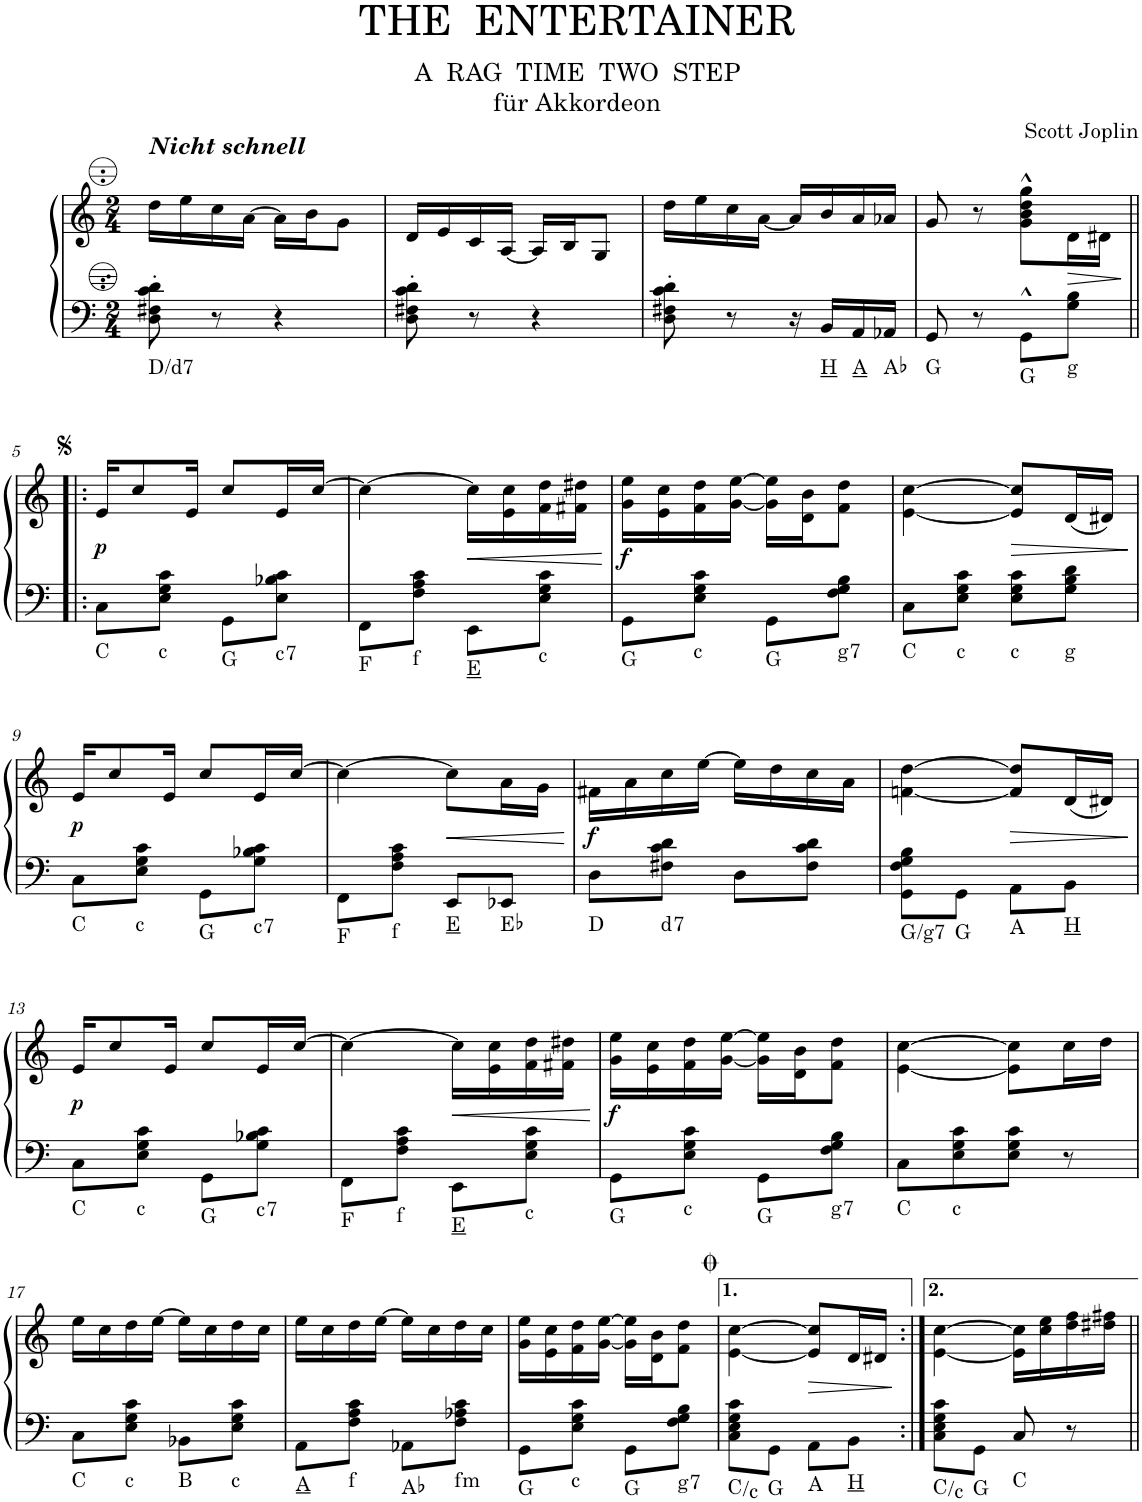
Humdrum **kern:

**kern	**kern	**dynam	**harte
*part1	*part1	*part1	*part1
*staff2	*staff1	*staff1/2	*
*I"Piano	*	*	*
*clefF4	*clefG2	*	*
*k[]	*k[]	*	*
*M2/4	*M2/4	*	*
=1	=1	=1	=1
!	!LO:TX:a:Bi:t=Nicht schnell	!	!
8D\' 8F#X\' 8c\' 8d\'	16dd\LL	.	D:maj
.	16ee\	.	.
8r	16cc\	.	.
.	[>16a\JJ	.	.
4r	16a\LL]	.	.
.	16b\J	.	.
.	8g\J	.	.
=2	=2	=2	=2
8D\' 8F#X\' 8c\' 8d\'	16d/LL	.	.
.	16e/	.	.
8r	16c/	.	.
.	[<16A/JJ	.	.
4r	16A/LL]	.	.
.	16B/J	.	.
.	8G/J	.	.
=3	=3	=3	=3
8D\' 8F#X\' 8c\' 8d\'	16dd\LL	.	.
.	16ee\	.	.
8r	16cc\	.	.
.	[<16a\JJ	.	.
16r	16a/LL]	.	.
16BB/LL	16b/	.	B:maj
16AA/	16a/	.	A:maj
16AA-X/JJ	16a-X/JJ	.	Ab:maj
=4	=4	=4	=4
8GG/	8g/	.	G:maj
8r	8r	.	.
8GG^^\L	8g\^^ 8b\^^ 8dd\^^ 8gg\^^L	.	G:maj
!	!	!LO:HP:b	!
8G\ 8B\J	16d\L	>	G:maj
.	16d#X\JJ	.	.
.	.	]	.
!!LO:LB:g=z
=5!|:	=5!|:	=5!|:	=5!|:
!	!	!LO:DY:b	!
*	*^	*	*
8C\L	16e/KL	8ryy	p	C:maj
.	8cc/	.	.	.
8E\ 8G\ 8c\J	.	4.ryy	.	C:maj
.	16e/Jk	.	.	.
8GG\L	8cc/L	.	.	G:maj
!	!	!	!	!LO:H:kt=7
8E\ 8B-X\ 8c\J	16e/L	.	.	C:7
.	[>16cc/JJ	.	.	.
=6	=6	=6	=6	=6
8FF\L	4cc\_	8ryy	.	F:maj
8F\ 8A\ 8c\J	.	4.ryy	.	F:maj
!	!	!	!LO:HP:b	!
8EE\L	16cc\LL]	.	<	E:maj
.	16e\ 16cc\	.	.	.
8E\ 8G\ 8c\J	16f\ 16dd\	.	.	C:maj
.	16f#X\ 16dd#X\JJ	.	.	.
.	.	.	[	.
=7	=7	=7	=7	=7
!	!	!	!LO:DY:b	!
*	*v	*v	*	*
8GG\L	16g\ 16ee\LL	f	G:maj
.	16e\ 16cc\	.	.
8E\ 8G\ 8c\J	16f\ 16dd\	.	C:maj
.	[16g\ [>16ee\JJ	.	.
8GG\L	16g\] 16ee\]LL	.	G:maj
.	16d\ 16b\J	.	.
!	!	!	!LO:H:kt=7
8F\ 8G\ 8B\J	8f\ 8dd\J	.	G:7
=8	=8	=8	=8
*	*^	*	*
8C\L	[4e\ [>4cc\	8ryy	.	C:maj
8E\ 8G\ 8c\J	.	4.ryy	.	C:maj
!	!	!	!LO:HP:b	!
8E\ 8G\ 8c\L	8e/] 8cc/]L	.	>	C:maj
8G\ 8B\ 8d\J	(16d/L	.	.	G:maj
.	16d#X/JJ)	.	.	.
.	.	.	]	.
!!LO:LB:g=z	!!
=9	=9	=9	=9	=9
!	!	!	!LO:DY:b	!
8C\L	16e/KL	8ryy	p	C:maj
.	8cc/	.	.	.
8E\ 8G\ 8c\J	.	4.ryy	.	C:maj
.	16e/Jk	.	.	.
8GG\L	8cc/L	.	.	G:maj
!	!	!	!	!LO:H:kt=7
8G\ 8B-X\ 8c\J	16e/L	.	.	C:7
.	[>16cc/JJ	.	.	.
=10	=10	=10	=10	=10
8FF\L	4cc\_	8ryy	.	F:maj
8F\ 8A\ 8c\J	.	4.ryy	.	F:maj
!	!	!	!LO:HP:b	!
8EE/L	8cc\L]	.	<	E:maj
8EE-X/J	16a\L	.	.	Eb:maj
.	16g\JJ	.	.	.
.	.	.	[	.
=11	=11	=11	=11	=11
!	!	!	!LO:DY:b	!
*	*v	*v	*	*
8D\L	16f#X\LL	f	D:maj
.	16a\	.	.
!	!	!	!LO:H:kt=7
8F#X\ 8c\ 8d\J	16cc\	.	D:7
.	[>16ee\JJ	.	.
8D\L	16ee\LL]	.	.
.	16dd\	.	.
8F#\ 8c\ 8d\J	16cc\	.	.
.	16a\JJ	.	.
=12	=12	=12	=12
*	*^	*	*
8GG\ 8F\ 8G\ 8B\L	[4fn\ [>4dd\	8ryy	.	G:maj
8GG\J	.	4.ryy	.	G:maj
!	!	!	!LO:HP:b	!
8AA\L	8f/] 8dd/]L	.	>	A:maj
8BB\J	(16d/L	.	.	B:maj
.	16d#X/JJ)	.	.	.
.	.	.	]	.
!!LO:LB:g=z	!!
=13	=13	=13	=13	=13
!	!	!	!LO:DY:b	!
8C\L	16e/KL	8ryy	p	C:maj
.	8cc/	.	.	.
8E\ 8G\ 8c\J	.	4.ryy	.	C:maj
.	16e/Jk	.	.	.
8GG\L	8cc/L	.	.	G:maj
!	!	!	!	!LO:H:kt=7
8G\ 8B-X\ 8c\J	16e/L	.	.	C:7
.	[>16cc/JJ	.	.	.
=14	=14	=14	=14	=14
8FF\L	4cc\_	8ryy	.	F:maj
8F\ 8A\ 8c\J	.	4.ryy	.	F:maj
!	!	!	!LO:HP:b	!
8EE\L	16cc\LL]	.	<	E:maj
.	16e\ 16cc\	.	.	.
8E\ 8G\ 8c\J	16f\ 16dd\	.	.	C:maj
.	16f#X\ 16dd#X\JJ	.	.	.
.	.	.	[	.
=15	=15	=15	=15	=15
!	!	!	!LO:DY:b	!
*	*v	*v	*	*
8GG\L	16g\ 16ee\LL	f	G:maj
.	16e\ 16cc\	.	.
8E\ 8G\ 8c\J	16f\ 16dd\	.	C:maj
.	[16g\ [>16ee\JJ	.	.
8GG\L	16g\] 16ee\]LL	.	G:maj
.	16d\ 16b\J	.	.
!	!	!	!LO:H:kt=7
8F\ 8G\ 8B\J	8f\ 8dd\J	.	G:7
=16	=16	=16	=16
*	*^	*	*
8C\L	[4e\ [>4cc\	8ryy	.	C:maj
8E\ 8G\ 8c\	.	4.ryy	.	C:maj
8E\ 8G\ 8c\J	8e\] 8cc\]L	.	.	.
8r	16cc\L	.	.	.
.	16dd\JJ	.	.	.
*	*v	*v	*	*
!!LO:LB:g=z
=17	=17	=17	=17
8C\L	16ee\LL	.	C:maj
.	16cc\	.	.
8E\ 8G\ 8c\J	16dd\	.	C:maj
.	[>16ee\JJ	.	.
8BB-X\L	16ee\LL]	.	Bb:maj
.	16cc\	.	.
8E\ 8G\ 8c\J	16dd\	.	C:maj
.	16cc\JJ	.	.
=18	=18	=18	=18
8AA\L	16ee\LL	.	A:maj
.	16cc\	.	.
8F\ 8A\ 8c\J	16dd\	.	F:maj
.	[>16ee\JJ	.	.
8AA-X\L	16ee\LL]	.	Ab:maj
.	16cc\	.	.
!	!	!	!LO:H:kt=m
8F\ 8A-X\ 8c\J	16dd\	.	F:min
.	16cc\JJ	.	.
=19	=19	=19	=19
8GG\L	16g\ 16ee\LL	.	G:maj
.	16e\ 16cc\	.	.
8E\ 8G\ 8c\J	16f\ 16dd\	.	C:maj
.	[16g\ [>16ee\JJ	.	.
8GG\L	16g\] 16ee\]LL	.	G:maj
.	16d\ 16b\J	.	.
!	!	!	!LO:H:kt=7
8F\ 8G\ 8B\J	8f\ 8dd\J	.	G:7
=20	=20	=20	=20
*	*^	*	*
8C\ 8E\ 8G\ 8c\L	[4e\ [>4cc\	8ryy	.	C:maj
8GG\J	.	4.ryy	.	G:maj
!	!	!	!LO:HP:b	!
8AA\L	8e/] 8cc/]L	.	>	A:maj
8BB\J	16d/L	.	.	B:maj
.	16d#X/JJ	.	.	.
.	.	.	]	.
=20X1:|!	=20X1:|!	=20X1:|!	=20X1:|!	=20X1:|!
8C\ 8E\ 8G\ 8c\L	[4e\ [>4cc\	8ryy	.	C:maj
8GG\J	.	4.ryy	.	G:maj
8C/	16e\] 16cc\]LL	.	.	C:maj
.	16cc\ 16ee\	.	.	.
8r	16dd\ 16ff\	.	.	.
.	16dd#X\ 16ff#X\JJ	.	.	.
*	*v	*v	*	*
=||	=||	=||	=||
*-	*-	*-	*-
